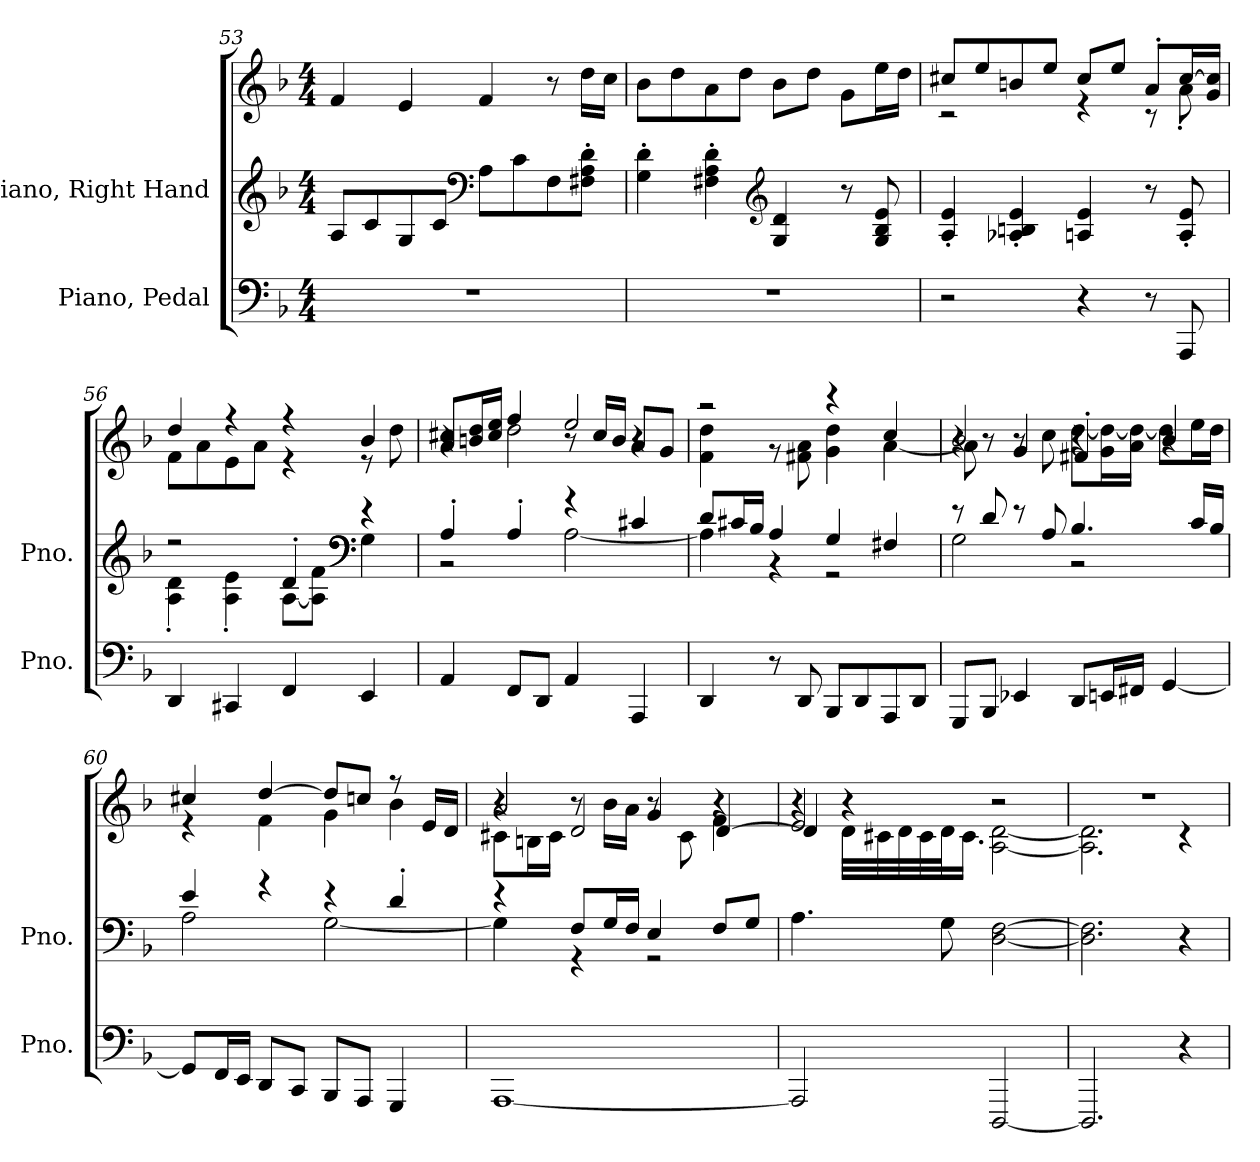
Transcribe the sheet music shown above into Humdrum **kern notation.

**kern	**kern	**kern
*part2	*part1	*part1
*staff3	*staff2	*staff1
*I"Piano, Pedal	*I"Piano, Right Hand	*
*I'Pno.	*I'Pno.	*
*clefF4	*clefG2	*clefG2
*k[b-]	*k[b-]	*k[b-]
*M4/4	*M4/4	*M4/4
=53	=53	=53
1r	8A/L	4f/
.	8c/	.
.	8G/	4e/
.	8c/J	.
*	*clefF4	*
.	8A\L	4f/
.	8c\	.
.	8F\	8r
.	8F#X\' 8A\' 8d\'J	16dd\LL
.	.	16cc\JJ
!!LO:LB:g=z
=54	=54	=54
1r	4G\' 4d\'	8b-\L
.	.	8dd\
.	4F#X\' 4A\' 4d\'	8a\
.	.	8dd\J
*	*clefG2	*
.	4G/ 4d/	8b-\L
.	.	8dd\J
.	8r	8g\L
.	8G/ 8B-/ 8e/	16ee\L
.	.	16dd\JJ
=55	=55	=55
*	*	*^
2r	4A/' 4e/'	8cc#X/L	2r
.	.	8ee/	.
.	4A-X/' 4Bn/' 4e/'	8bn/	.
.	.	8ee/J	.
4r	4An/ 4e/	8cc#/L	4r
.	.	8ee/J	.
8r	8r	8a'/L	8r
8AAA/	8A/' 8e/'	[16cc#/L	8a'\
.	.	16g/ 16cc#/]JJ	.
=56	=56	=56	=56
*	*^	*	*
4DD/	2r	4A\' 4d\'	4dd/	8f\L
.	.	.	.	8a\
4CC#X/	.	4A\' 4e\'	4r	8e\
.	.	.	.	8a\J
4FF/	4d'/	[8A\L	4r	4r
.	.	8A\] 8f\J	.	.
*	*clefF4	*	*	*
4EE/	4r	4G\	4b-/	8r
.	.	.	.	8dd\
!!LO:PB:g=z
=57	=57	=57	=57	=57
*	*	*	*	*^
4AA/	4A'/	2r	2r	4r	8a/ 8cc#X/L
.	.	.	.	.	16bn/ 16dd/L
.	.	.	.	.	16cc#/ 16ee/JJ
8FF/L	4A'/	.	.	2dd\	4ff/
8DD/J	.	.	.	.	.
4AA/	4r	[2A\	2ee/	.	8r
.	.	.	.	.	16cc#/LL
.	.	.	.	.	16b/JJ
4AAA/	4c#X/	.	.	4r	8a/L
.	.	.	.	.	8g/J
*	*	*	*	*v	*v
=58	=58	=58	=58	=58
4DD/	8d/L	4A\]	2r	4f\ 4dd\
.	16c#X/L	.	.	.
.	16B-/JJ	.	.	.
8r	4A/	4r	.	8r
8DD/	.	.	.	8f#X\ 8a\
8BBB-/L	4G/	2r	4r	4g\ 4dd\
8DD/	.	.	.	.
8AAA/	4F#X/	.	4cc/	[4a\
8DD/J	.	.	.	.
=59	=59	=59	=59	=59
*	*	*	*	*^
8GGG/L	8r	2G\	2b-/	8a\]	4r
8BBB-/J	8d/	.	.	8r	.
4EE-X/	8r	.	.	8r	4g/
.	8A/	.	.	8cc\	.
8DD/L	4.B-/	2r	4r	[8dd\L	4f#X'/
16EEn/L	.	.	.	16g\ 16dd\_L	.
16FF#X/JJ	.	.	.	16a\ 16dd\_JJ	.
[4GG/	.	.	4b-/	8dd\L]	4r
.	16c/LL	.	.	16ee\L	.
.	16B-/JJ	.	.	16dd\JJ	.
*	*	*	*	*v	*v
!!LO:LB:g=z
=60	=60	=60	=60	=60
8GG/L]	4e/	2A\	4cc#X/	4r
16FF/L	.	.	.	.
16EE/JJ	.	.	.	.
8DD/L	4r	.	[4dd/	4f\
8CC/J	.	.	.	.
8BBB-/L	4r	[2G\	8dd/L]	4g\
8AAA/J	.	.	8ccn/J	.
4GGG/	4d'/	.	8r	4b-\
.	.	.	16e/LL	.
.	.	.	16d/JJ	.
=61	=61	=61	=61	=61
*	*	*	*	*^
[1AAA	4r	4G\]	2a/	8c#X\L	4r
.	.	.	.	16Bn\L	.
.	.	.	.	16c#\JJ	.
.	8F/L	4r	.	8r	2d/
.	16G/L	.	.	16b-\LL	.
.	16F/JJ	.	.	16a\JJ	.
.	4E/	2r	4g/	8r	.
.	.	.	.	8c#\	.
.	8F/L	.	4r	4f\	[4d/
.	8G/J	.	.	.	.
*	*v	*v	*	*	*
=62	=62	=62	=62	=62
2AAA/]	4.A\	2e/	4r	4d/]
.	.	.	32d\LLL	4r
.	.	.	32c#X\	.
.	.	.	32d\	.
.	.	.	32c#\	.
.	8G\	.	32d\J	.
.	.	.	16.c#\JJ	.
[2DDD/	[2D\ [2F\	2r	[2A\ [2d\	2r
*	*	*	*v	*v
=63	=63	=63	=63
2.DDD/]	2.D\] 2.F\]	1r	2.A\] 2.d\]
4r	4r	.	4r
*	*	*v	*v
=	=	=
*-	*-	*-
